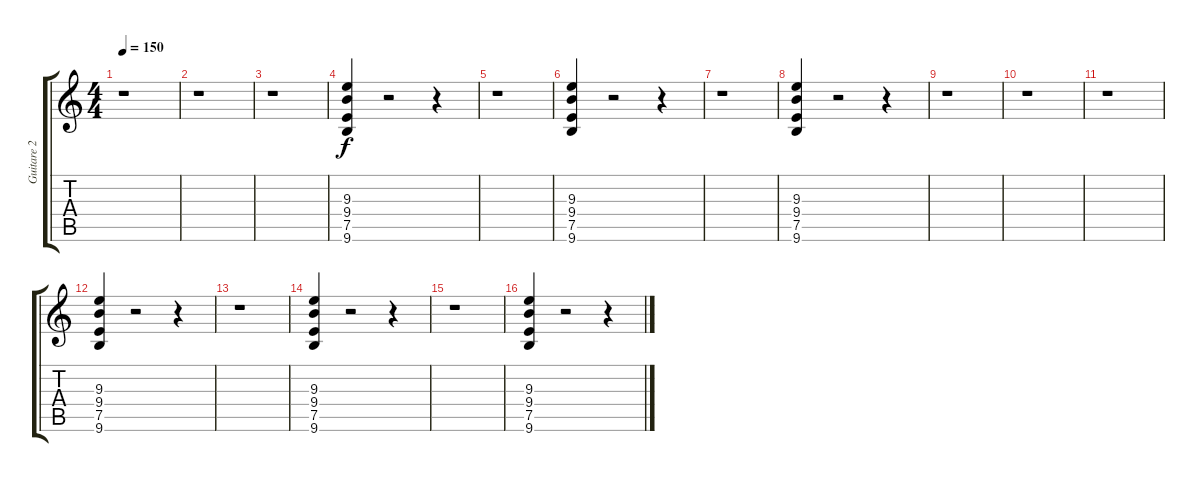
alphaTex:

\track ("Guitare 2" "Guitare 2") {instrument overdrivenguitar}
\staff {score tabs}
\tuning (E4 B3 G3 D3 A2 D2) {hide}
\ts (4 4)
\tempo 150
\clef g2
\ks c
r.1{dy f} |
r.1 |
r.1 |
(9.3 9.4 7.5 9.6).4 r.2 r.4 |
r.1 |
(9.3 9.4 7.5 9.6).4 r.2 r.4 |
r.1 |
(9.3 9.4 7.5 9.6).4 r.2 r.4 |
r.1 |
r.1 |
r.1 |
(9.3 9.4 7.5 9.6).4 r.2 r.4 |
r.1 |
(9.3 9.4 7.5 9.6).4 r.2 r.4 |
r.1 |
(9.3 9.4 7.5 9.6).4 r.2 r.4
